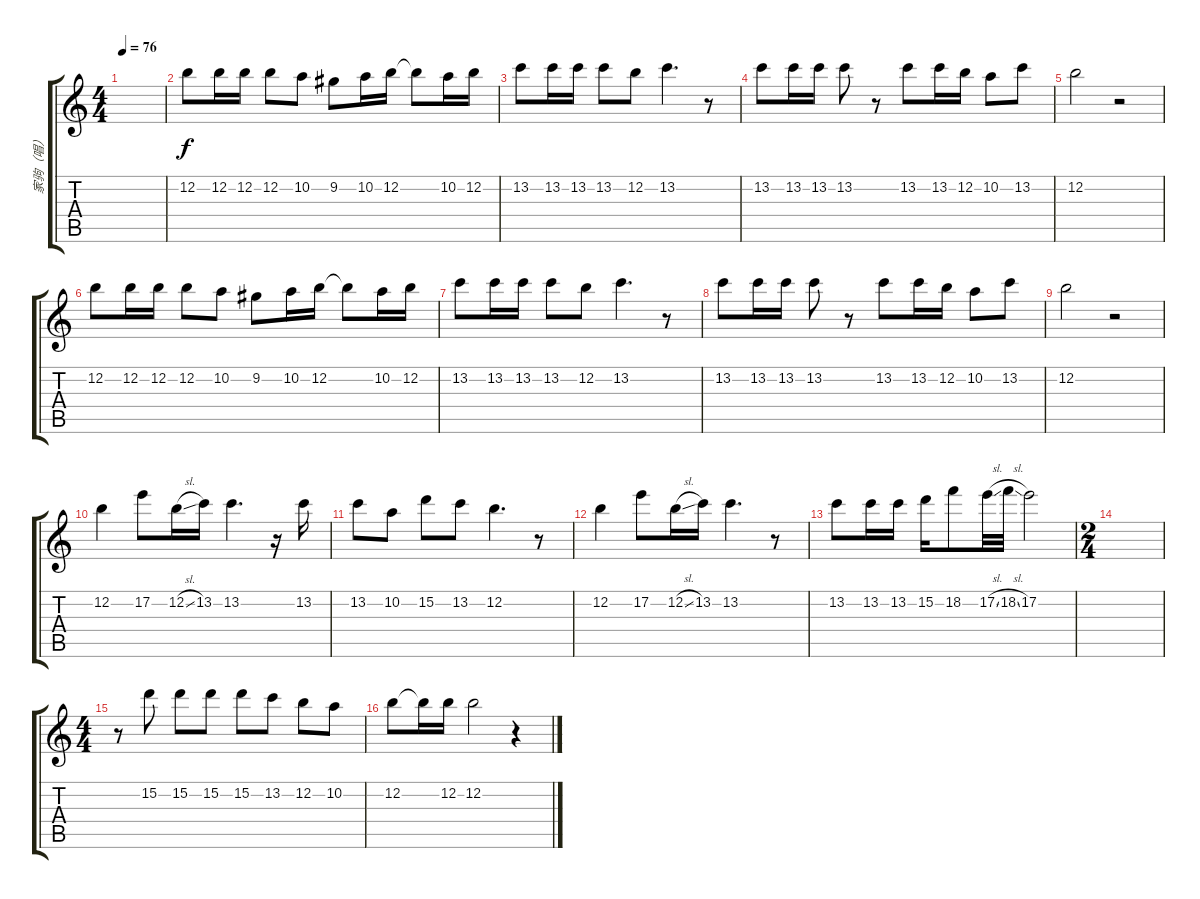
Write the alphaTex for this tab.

\track ("家驹（唱）" "家驹（唱）") {instrument distortionguitar}
\staff {score tabs}
\tuning (E4 B3 G3 D3 A2 E2) {hide}
\ts (4 4)
\tempo 76
\clef g2
\ks c
|
12.2.8 12.2.16 12.2.16 12.2.8 10.2.8 9.2.8 10.2.16 12.2.16 12.2{t}.8 10.2.16 12.2.16 |
13.2.8 13.2.16 13.2.16 13.2.8 12.2.8 13.2.4{d} r.8 |
13.2.8 13.2.16 13.2.16 13.2.8 r.8 13.2.8 13.2.16 12.2.16 10.2.8 13.2.8 |
12.2.2 r.2 |
12.2.8 12.2.16 12.2.16 12.2.8 10.2.8 9.2.8 10.2.16 12.2.16 12.2{t}.8 10.2.16 12.2.16 |
13.2.8 13.2.16 13.2.16 13.2.8 12.2.8 13.2.4{d} r.8 |
13.2.8 13.2.16 13.2.16 13.2.8 r.8 13.2.8 13.2.16 12.2.16 10.2.8 13.2.8 |
12.2.2 r.2 |
12.2.4 17.2.8 12.2{sl}.16 13.2.16 13.2.4{d} r.16 13.2.16 |
13.2.8 10.2.8 15.2.8 13.2.8 12.2.4{d} r.8 |
12.2.4 17.2.8 12.2{sl}.16 13.2.16 13.2.4{d} r.8 |
13.2.8 13.2.16 13.2.16 15.2.16 18.2.8 17.2{sl}.32 18.2{sl}.32 17.2.2 |
\ts (2 4)
|
\ts (4 4)
r.8 15.2.8 15.2.8 15.2.8 15.2.8 13.2.8 12.2.8 10.2.8 |
12.2.8 12.2{t}.16 12.2.16 12.2.2 r.4
